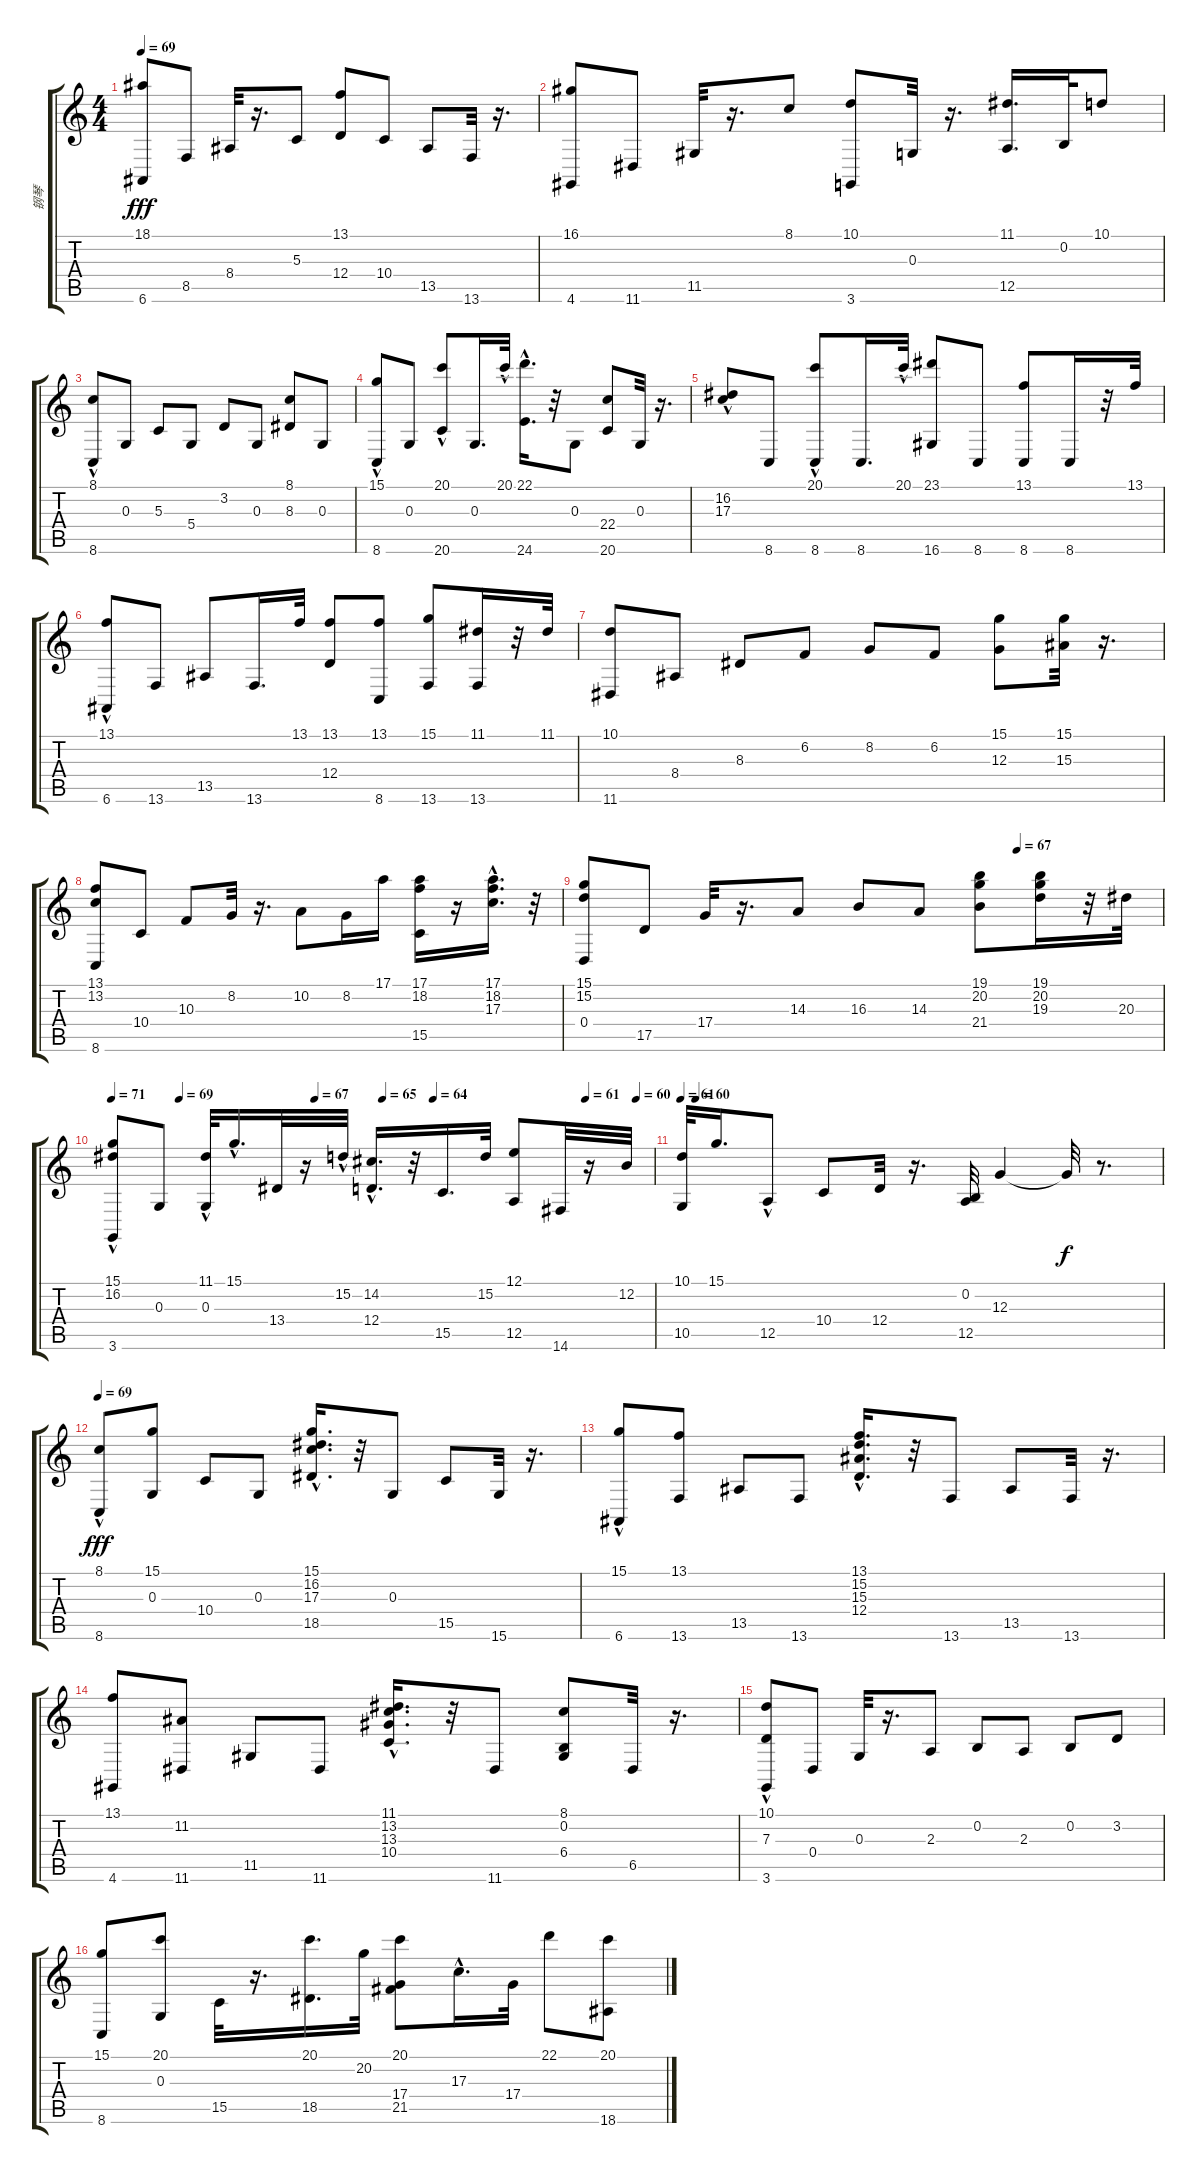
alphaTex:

\track ("钢琴" "钢琴") {instrument acousticgrandpiano}
\staff {score tabs}
\tuning (E4 B3 G3 D3 A2 E2) {hide}
\ts (4 4)
\tempo 69
\clef g2
\ks c
(18.1 6.6).8{dy fff} 8.5.8 8.4.32 r.16{d} 5.3.8 (13.1 12.4).8 10.4.8 13.5.8 13.6.32 r.16{d} |
(16.1 4.6).8 11.6.8 11.5.32 r.16{d} 8.1.8 (10.1 3.6).8 0.3.32 r.16{d} (11.1 12.5).16{d} 0.2.32 10.1.8 |
(8.1 8.6{hac}).8 0.3.8 5.3.8 5.4.8 3.2.8 0.3.8 (8.1 8.3).8 0.3.8 |
(15.1{hac} 8.6).8 0.3.8 (20.1{hac} 20.6).8 0.3.16{d} 20.1{hac}.32 (22.1 24.6{hac}).16{d} r.32 0.3.8 (22.4 20.6).8 0.3.32 r.16{d} |
(16.2{hac} 17.3{hac}).8 8.6.8 (20.1{hac} 8.6).8 8.6.16{d} 20.1{hac}.32 (23.1 16.6).8 8.6.8 (13.1 8.6).8 8.6.16 r.32 13.1.32 |
(13.1{hac} 6.6).8 13.6.8 13.5.8 13.6.16{d} 13.1.32 (13.1 12.4).8 (13.1 8.6).8 (15.1 13.6).8 (11.1 13.6).16 r.32 11.1.32 |
(10.1 11.6).8 8.4.8 8.3.8 6.2.8 8.2.8 6.2.8 (15.1 12.3).8 (15.1 15.3).32 r.16{d} |
(13.1 13.2 8.6).8 10.4.8 10.3.8 8.2.32 r.16{d} 10.2.8 8.2.16 17.1.16 (17.1 18.2 15.5).16 r.16 (17.1{hac} 18.2 17.3).16{d} r.32 |
\tempo (67 0.75)
(15.1 15.2 0.4).8 17.5.8 17.4.32 r.16{d} 14.3.8 16.3.8 14.3.8 (19.1 20.2 21.4).8 (19.1 20.2 19.3).16 r.32 20.3.32 |
\tempo 71
\tempo (69 0.125)
\tempo (67 0.375)
\tempo (65 0.5)
\tempo (64 0.59375)
\tempo (61 0.875)
\tempo (60 0.96875)
(15.1{hac} 16.2 3.6).8 0.3.8 (11.1{hac} 0.3).32 15.1{hac}.16{d} 13.4.32 r.16 15.2{hac}.32 (14.2 12.4{hac}).16{d} r.32 15.5.16{d} 15.2.32 (12.1 12.5).8 14.6.32 r.16 12.2.32 |
\tempo 61
\tempo (60 0.03125)
(10.1 10.5).32 15.1.16{d} 12.5{hac}.8 10.4.8 12.4.32 r.16{d} (0.2 12.5).32 12.3.4 12.3{t}.32{dy f} r.8{d} |
\tempo 69
(8.1 8.6{hac}).8{dy fff} (15.1 0.3).8 10.4.8 0.3.8 (15.1 16.2 17.3 18.5{hac}).16{d} r.32 0.3.8 15.5.8 15.6.32 r.16{d} |
(15.1 6.6{hac}).8 (13.1 13.6).8 13.5.8 13.6.8 (13.1{hac} 15.2{hac} 15.3 12.4{hac}).16{d} r.32 13.6.8 13.5.8 13.6.32 r.16{d} |
(13.1 4.6).8 (11.2 11.6).8 11.5.8 11.6.8 (11.1{hac} 13.2{hac} 13.3 10.4{hac}).16{d} r.32 11.6.8 (8.1 0.2 6.4).8 6.5.32 r.16{d} |
(10.1 7.3{hac} 3.6).8 0.4.8 0.3.32 r.16{d} 2.3.8 0.2.8 2.3.8 0.2.8 3.2.8 |
(15.1 8.6).8 (20.1 0.3).8 15.5.32 r.16{d} (20.1 18.5).16{d} 20.2.32 (20.1 17.4 21.5).8 17.3{hac}.16{d} 17.4.32 22.1.8 (20.1 18.6).8
